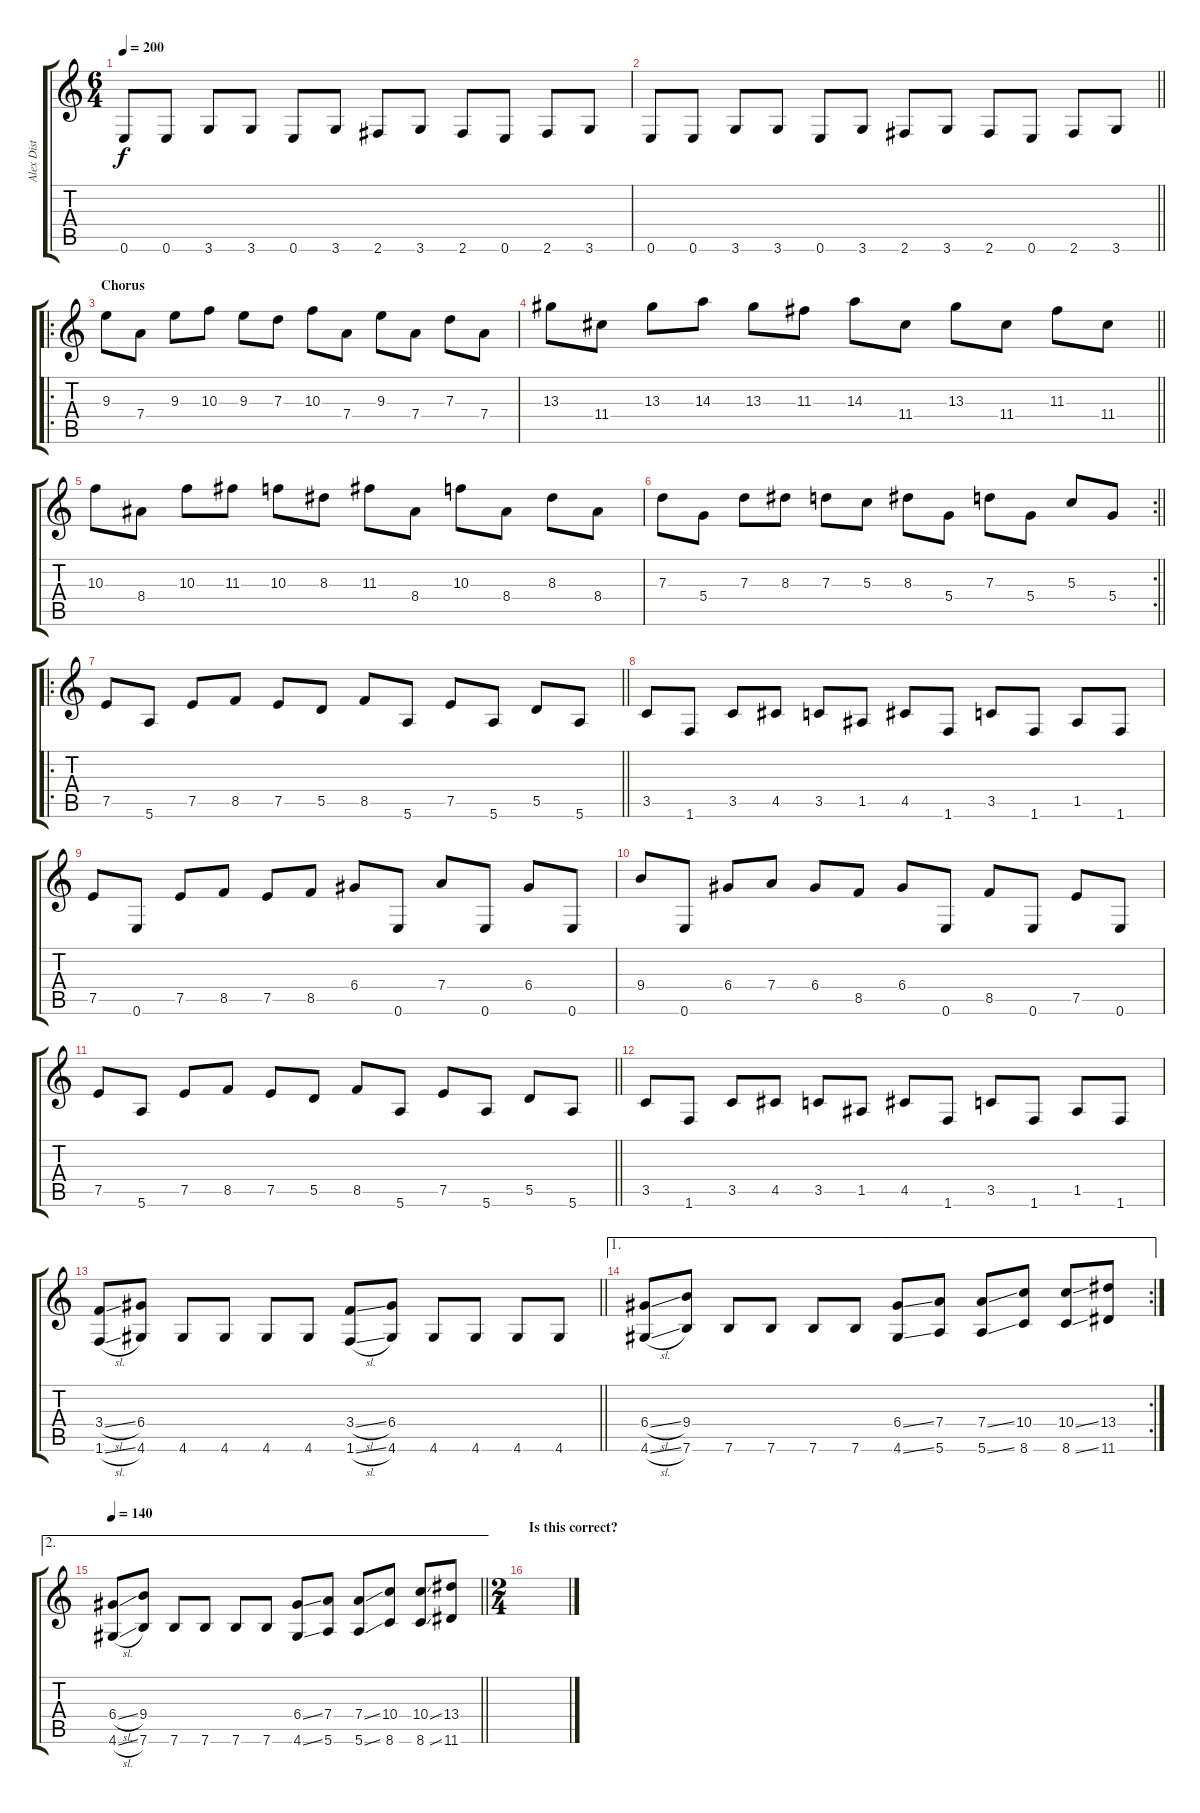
\track ("Alex Dist" "Alex Dist") {instrument distortionguitar}
\staff {score tabs}
\tuning (E4 B3 G3 D3 A2 E2) {hide}
\ts (6 4)
\tempo 200
\clef g2
\ks c
0.6.8{dy f} 0.6.8 3.6.8 3.6.8 0.6.8 3.6.8 2.6.8 3.6.8 2.6.8 0.6.8 2.6.8 3.6.8 |
\barLineRight lightlight
0.6.8 0.6.8 3.6.8 3.6.8 0.6.8 3.6.8 2.6.8 3.6.8 2.6.8 0.6.8 2.6.8 3.6.8 |
\ro
\section ("" "Chorus")
9.3.8 7.4.8 9.3.8 10.3.8 9.3.8 7.3.8 10.3.8 7.4.8 9.3.8 7.4.8 7.3.8 7.4.8 |
\barLineRight lightlight
13.3.8 11.4.8 13.3.8 14.3.8 13.3.8 11.3.8 14.3.8 11.4.8 13.3.8 11.4.8 11.3.8 11.4.8 |
10.3.8 8.4.8 10.3.8 11.3.8 10.3.8 8.3.8 11.3.8 8.4.8 10.3.8 8.4.8 8.3.8 8.4.8 |
\rc 2
\barLineRight lightlight
7.3.8 5.4.8 7.3.8 8.3.8 7.3.8 5.3.8 8.3.8 5.4.8 7.3.8 5.4.8 5.3.8 5.4.8 |
\ro
\barLineRight lightlight
7.5.8 5.6.8 7.5.8 8.5.8 7.5.8 5.5.8 8.5.8 5.6.8 7.5.8 5.6.8 5.5.8 5.6.8 |
3.5.8 1.6.8 3.5.8 4.5.8 3.5.8 1.5.8 4.5.8 1.6.8 3.5.8 1.6.8 1.5.8 1.6.8 |
7.5.8 0.6.8 7.5.8 8.5.8 7.5.8 8.5.8 6.4.8 0.6.8 7.4.8 0.6.8 6.4.8 0.6.8 |
9.4.8 0.6.8 6.4.8 7.4.8 6.4.8 8.5.8 6.4.8 0.6.8 8.5.8 0.6.8 7.5.8 0.6.8 |
\barLineRight lightlight
7.5.8 5.6.8 7.5.8 8.5.8 7.5.8 5.5.8 8.5.8 5.6.8 7.5.8 5.6.8 5.5.8 5.6.8 |
3.5.8 1.6.8 3.5.8 4.5.8 3.5.8 1.5.8 4.5.8 1.6.8 3.5.8 1.6.8 1.5.8 1.6.8 |
\barLineRight lightlight
(3.4{sl} 1.6{sl}).8 (6.4 4.6).8 4.6.8 4.6.8 4.6.8 4.6.8 (3.4{sl} 1.6{sl}).8 (6.4 4.6).8 4.6.8 4.6.8 4.6.8 4.6.8 |
\ae 1
\rc 2
(6.4{sl} 4.6{sl}).8 (9.4 7.6).8 7.6.8 7.6.8 7.6.8 7.6.8 (6.4{ss} 4.6{ss}).8 (7.4 5.6).8 (7.4{ss} 5.6{ss}).8 (10.4 8.6).8 (10.4{ss} 8.6{ss}).8 (13.4 11.6).8 |
\ae 2
\tempo 140
\barLineRight lightlight
(6.4{sl} 4.6{sl}).8 (9.4 7.6).8 7.6.8 7.6.8 7.6.8 7.6.8 (6.4{ss} 4.6{ss}).8 (7.4 5.6).8 (7.4{ss} 5.6{ss}).8 (10.4 8.6).8 (10.4{ss} 8.6{ss}).8 (13.4 11.6).8 |
\ts (2 4)
\section ("" "Is this correct?")
